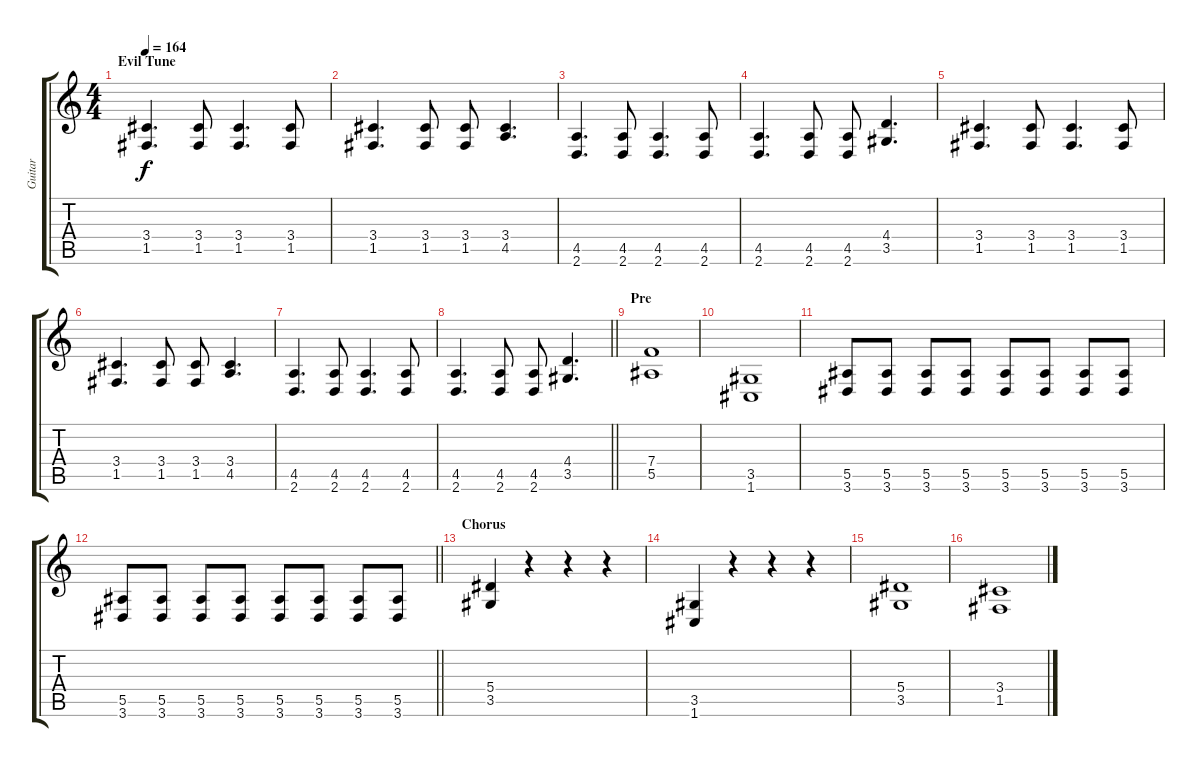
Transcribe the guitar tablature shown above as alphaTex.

\track ("Guitar" "Guitar") {instrument distortionguitar}
\staff {score tabs}
\tuning (C4 G3 Eb3 Bb2 F2 C2) {hide}
\ts (4 4)
\section ("" "Evil Tune")
\tempo 164
\clef g2
\ks c
(3.4 1.5).4{d dy f} (3.4 1.5).8 (3.4 1.5).4{d} (3.4 1.5).8 |
(3.4 1.5).4{d} (3.4 1.5).8 (3.4 1.5).8 (3.4 4.5).4{d} |
(4.5 2.6).4{d} (4.5 2.6).8 (4.5 2.6).4{d} (4.5 2.6).8 |
(4.5 2.6).4{d} (4.5 2.6).8 (4.5 2.6).8 (4.4 3.5).4{d} |
(3.4 1.5).4{d} (3.4 1.5).8 (3.4 1.5).4{d} (3.4 1.5).8 |
(3.4 1.5).4{d} (3.4 1.5).8 (3.4 1.5).8 (3.4 4.5).4{d} |
(4.5 2.6).4{d} (4.5 2.6).8 (4.5 2.6).4{d} (4.5 2.6).8 |
\barLineRight lightlight
(4.5 2.6).4{d} (4.5 2.6).8 (4.5 2.6).8 (4.4 3.5).4{d} |
\section ("" "Pre")
(7.4 5.5).1 |
(3.5 1.6).1 |
(5.5 3.6).8 (5.5 3.6).8 (5.5 3.6).8 (5.5 3.6).8 (5.5 3.6).8 (5.5 3.6).8 (5.5 3.6).8 (5.5 3.6).8 |
\barLineRight lightlight
(5.5 3.6).8 (5.5 3.6).8 (5.5 3.6).8 (5.5 3.6).8 (5.5 3.6).8 (5.5 3.6).8 (5.5 3.6).8 (5.5 3.6).8 |
\section ("" "Chorus")
(5.4 3.5).4 r.4 r.4 r.4 |
(3.5 1.6).4 r.4 r.4 r.4 |
(5.4 3.5).1 |
(3.4 1.5).1
